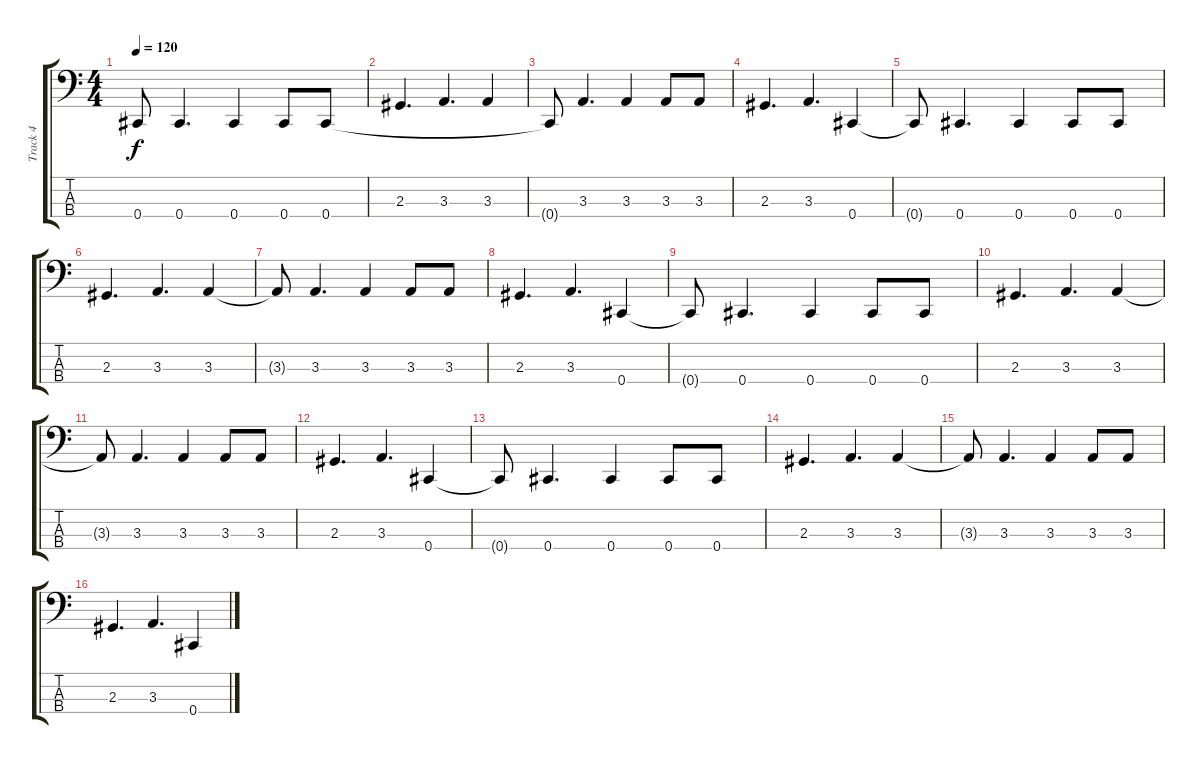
\track ("Track 4" "Track 4") {instrument slapbass1}
\staff {score tabs}
\tuning (E2 B1 Gb1 Db1) {hide}
\ts (4 4)
\tempo 120
\clef f4
\ks c
0.4{t}.8{dy f} 0.4.4{d} 0.4.4 0.4.8 0.4.8 |
2.3.4{d} 3.3.4{d} 3.3.4 |
0.4{t}.8 3.3.4{d} 3.3.4 3.3.8 3.3.8 |
2.3.4{d} 3.3.4{d} 0.4.4 |
0.4{t}.8 0.4.4{d} 0.4.4 0.4.8 0.4.8 |
2.3.4{d} 3.3.4{d} 3.3.4 |
3.3{t}.8 3.3.4{d} 3.3.4 3.3.8 3.3.8 |
2.3.4{d} 3.3.4{d} 0.4.4 |
0.4{t}.8 0.4.4{d} 0.4.4 0.4.8 0.4.8 |
2.3.4{d} 3.3.4{d} 3.3.4 |
3.3{t}.8 3.3.4{d} 3.3.4 3.3.8 3.3.8 |
2.3.4{d} 3.3.4{d} 0.4.4 |
0.4{t}.8 0.4.4{d} 0.4.4 0.4.8 0.4.8 |
2.3.4{d} 3.3.4{d} 3.3.4 |
3.3{t}.8 3.3.4{d} 3.3.4 3.3.8 3.3.8 |
2.3.4{d} 3.3.4{d} 0.4.4
